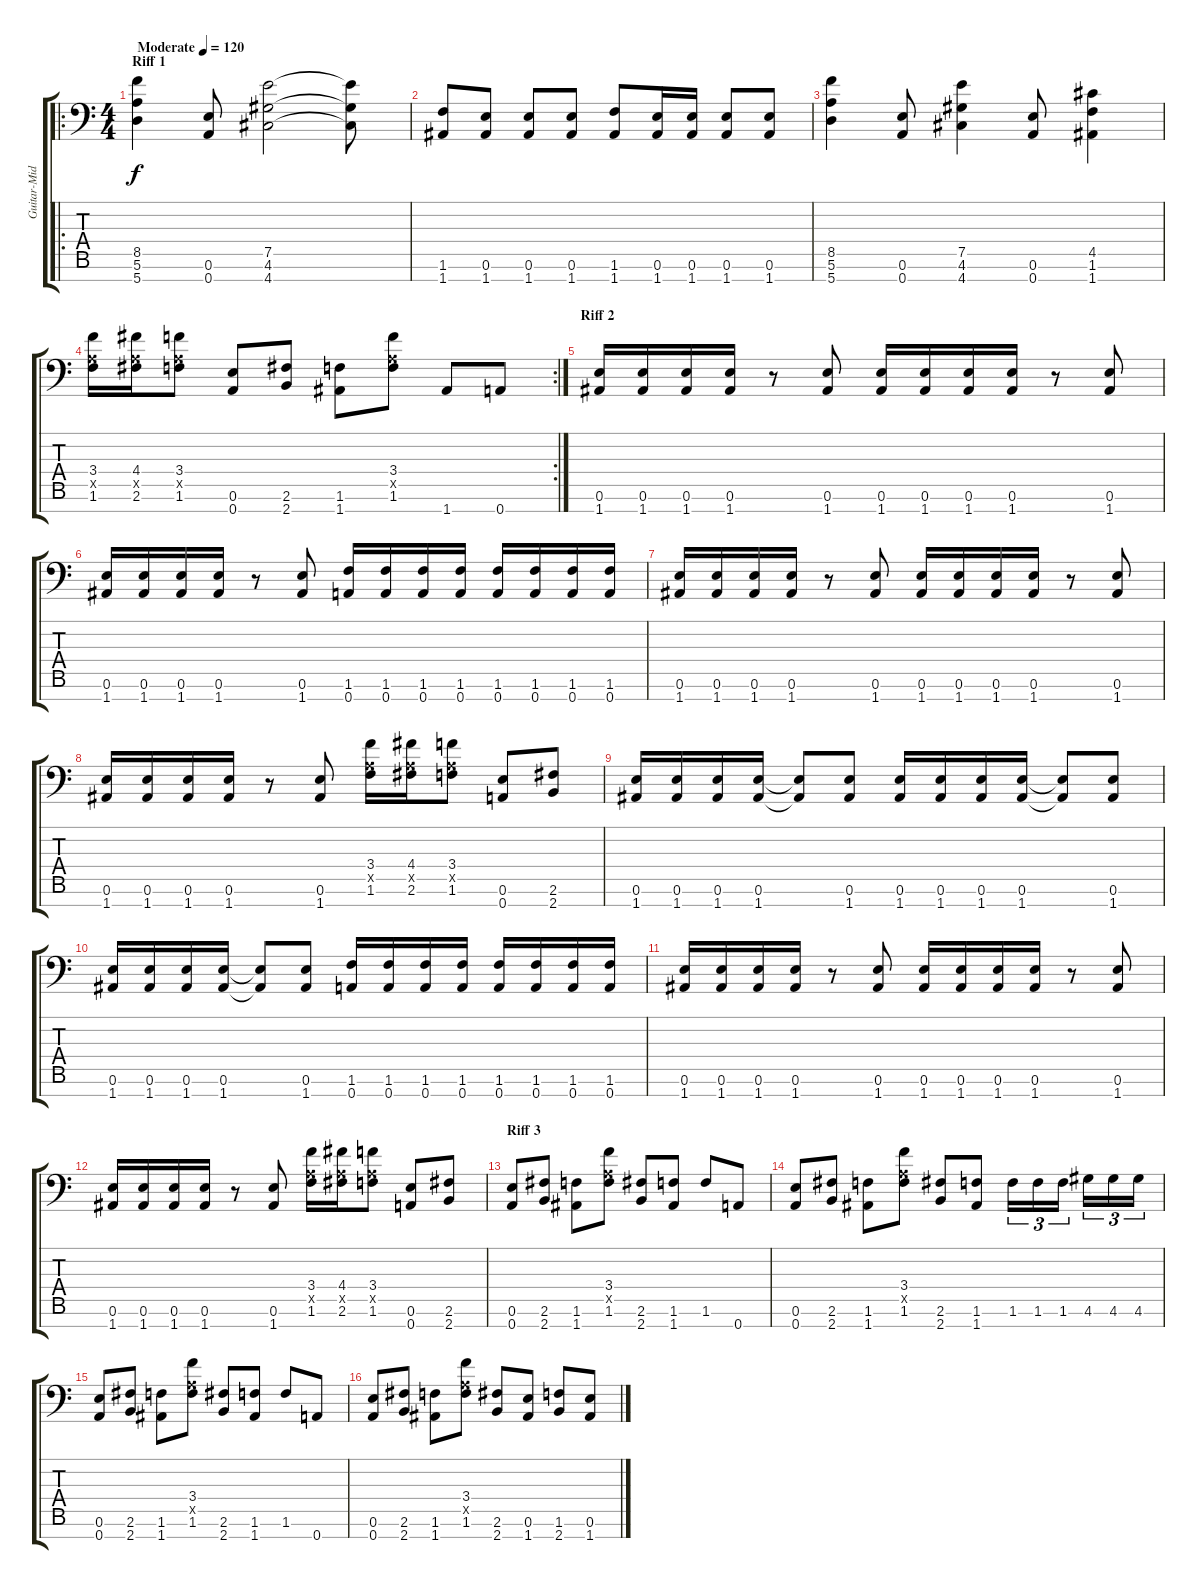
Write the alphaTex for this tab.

\track ("Guitar-Middle" "Guitar-Mid") {instrument overdrivenguitar}
\staff {score tabs}
\tuning (E4 B3 G3 D3 A2 E2 A1) {hide}
\ro
\ts (4 4)
\section ("" "Riff 1")
\tempo (120 "Moderate")
\clef f4
\ks c
(8.5 5.6 5.7).4{dy f instrument overdrivenguitar} (0.6 0.7).8 (7.5 4.6 4.7).2 (7.5{t} 4.6{t} 4.7{t}).8 |
(1.6 1.7).8 (0.6 1.7).8 (0.6 1.7).8 (0.6 1.7).8 (1.6 1.7).8 (0.6 1.7).16 (0.6 1.7).16 (0.6 1.7).8 (0.6 1.7).8 |
(8.5 5.6 5.7).4 (0.6 0.7).8 (7.5 4.6 4.7).4 (0.6 0.7).8 (4.5 1.6 1.7).4 |
\rc 2
(3.4 0.5{x} 1.6).16 (4.4 0.5{x} 2.6).16 (3.4 0.5{x} 1.6).8 (0.6 0.7).8 (2.6 2.7).8 (1.6 1.7).8 (3.4 0.5{x} 1.6).8 1.7.8 0.7.8 |
\section ("" "Riff 2")
(0.6 1.7).16 (0.6 1.7).16 (0.6 1.7).16 (0.6 1.7).16 r.8 (0.6 1.7).8 (0.6 1.7).16 (0.6 1.7).16 (0.6 1.7).16 (0.6 1.7).16 r.8 (0.6 1.7).8 |
(0.6 1.7).16 (0.6 1.7).16 (0.6 1.7).16 (0.6 1.7).16 r.8 (0.6 1.7).8 (1.6 0.7).16 (1.6 0.7).16 (1.6 0.7).16 (1.6 0.7).16 (1.6 0.7).16 (1.6 0.7).16 (1.6 0.7).16 (1.6 0.7).16 |
(0.6 1.7).16 (0.6 1.7).16 (0.6 1.7).16 (0.6 1.7).16 r.8 (0.6 1.7).8 (0.6 1.7).16 (0.6 1.7).16 (0.6 1.7).16 (0.6 1.7).16 r.8 (0.6 1.7).8 |
(0.6 1.7).16 (0.6 1.7).16 (0.6 1.7).16 (0.6 1.7).16 r.8 (0.6 1.7).8 (3.4 0.5{x} 1.6).16 (4.4 0.5{x} 2.6).16 (3.4 0.5{x} 1.6).8 (0.6 0.7).8 (2.6 2.7).8 |
(0.6 1.7).16 (0.6 1.7).16 (0.6 1.7).16 (0.6 1.7).16 (0.6{t} 1.7{t}).8 (0.6 1.7).8 (0.6 1.7).16 (0.6 1.7).16 (0.6 1.7).16 (0.6 1.7).16 (0.6{t} 1.7{t}).8 (0.6 1.7).8 |
(0.6 1.7).16 (0.6 1.7).16 (0.6 1.7).16 (0.6 1.7).16 (0.6{t} 1.7{t}).8 (0.6 1.7).8 (1.6 0.7).16 (1.6 0.7).16 (1.6 0.7).16 (1.6 0.7).16 (1.6 0.7).16 (1.6 0.7).16 (1.6 0.7).16 (1.6 0.7).16 |
(0.6 1.7).16 (0.6 1.7).16 (0.6 1.7).16 (0.6 1.7).16 r.8 (0.6 1.7).8 (0.6 1.7).16 (0.6 1.7).16 (0.6 1.7).16 (0.6 1.7).16 r.8 (0.6 1.7).8 |
(0.6 1.7).16 (0.6 1.7).16 (0.6 1.7).16 (0.6 1.7).16 r.8 (0.6 1.7).8 (3.4 0.5{x} 1.6).16 (4.4 0.5{x} 2.6).16 (3.4 0.5{x} 1.6).8 (0.6 0.7).8 (2.6 2.7).8 |
\section ("" "Riff 3")
(0.6 0.7).8 (2.6 2.7).8 (1.6 1.7).8 (3.4 0.5{x} 1.6).8 (2.6 2.7).8 (1.6 1.7).8 1.6.8 0.7.8 |
(0.6 0.7).8 (2.6 2.7).8 (1.6 1.7).8 (3.4 0.5{x} 1.6).8 (2.6 2.7).8 (1.6 1.7).8 1.6.16{tu (3 2)} 1.6.16{tu (3 2)} 1.6.16{tu (3 2)} 4.6.16{tu (3 2)} 4.6.16{tu (3 2)} 4.6.16{tu (3 2)} |
(0.6 0.7).8 (2.6 2.7).8 (1.6 1.7).8 (3.4 0.5{x} 1.6).8 (2.6 2.7).8 (1.6 1.7).8 1.6.8 0.7.8 |
(0.6 0.7).8 (2.6 2.7).8 (1.6 1.7).8 (3.4 0.5{x} 1.6).8 (2.6 2.7).8 (0.6 1.7).8 (1.6 2.7).8 (0.6 1.7).8
